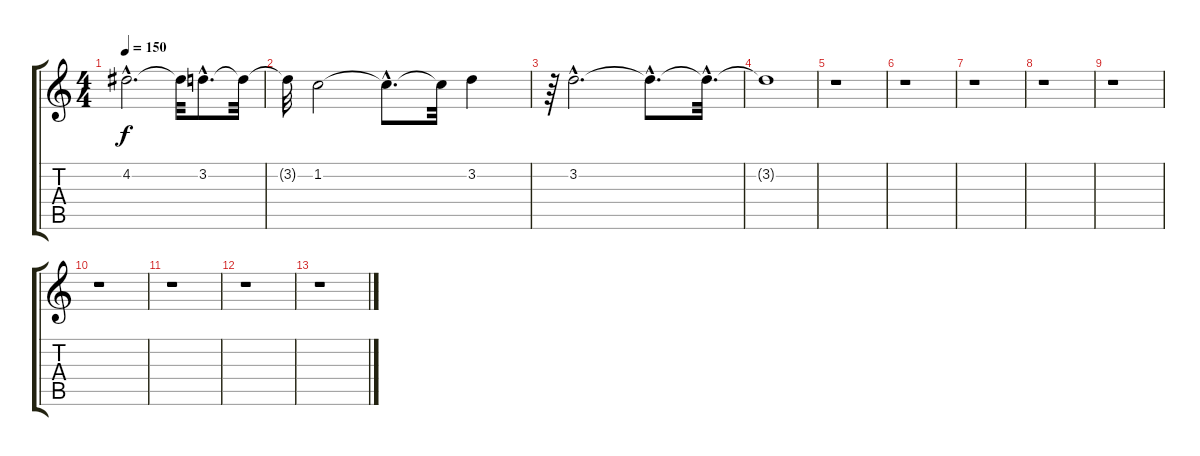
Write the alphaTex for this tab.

\track "" {instrument acousticguitarnylon}
\staff {score tabs}
\tuning (E4 B3 G3 D3 A2 E2) {hide}
\ts (4 4)
\tempo 150
\clef g2
\ks c
4.2{hac}.2{d dy f} 4.2{t}.32 3.2{hac}.8{d} 3.2{t}.32 |
3.2{t}.32 1.2.2 1.2{hac t}.8{d} 1.2{t}.32 3.2.4 |
r.64 3.2{hac}.2{d} 3.2{hac t}.8{d} 3.2{hac t}.32{d} |
3.2{t}.1 |
r.1 |
r.1 |
r.1 |
r.1 |
r.1 |
r.1 |
r.1 |
r.1 |
r.1
